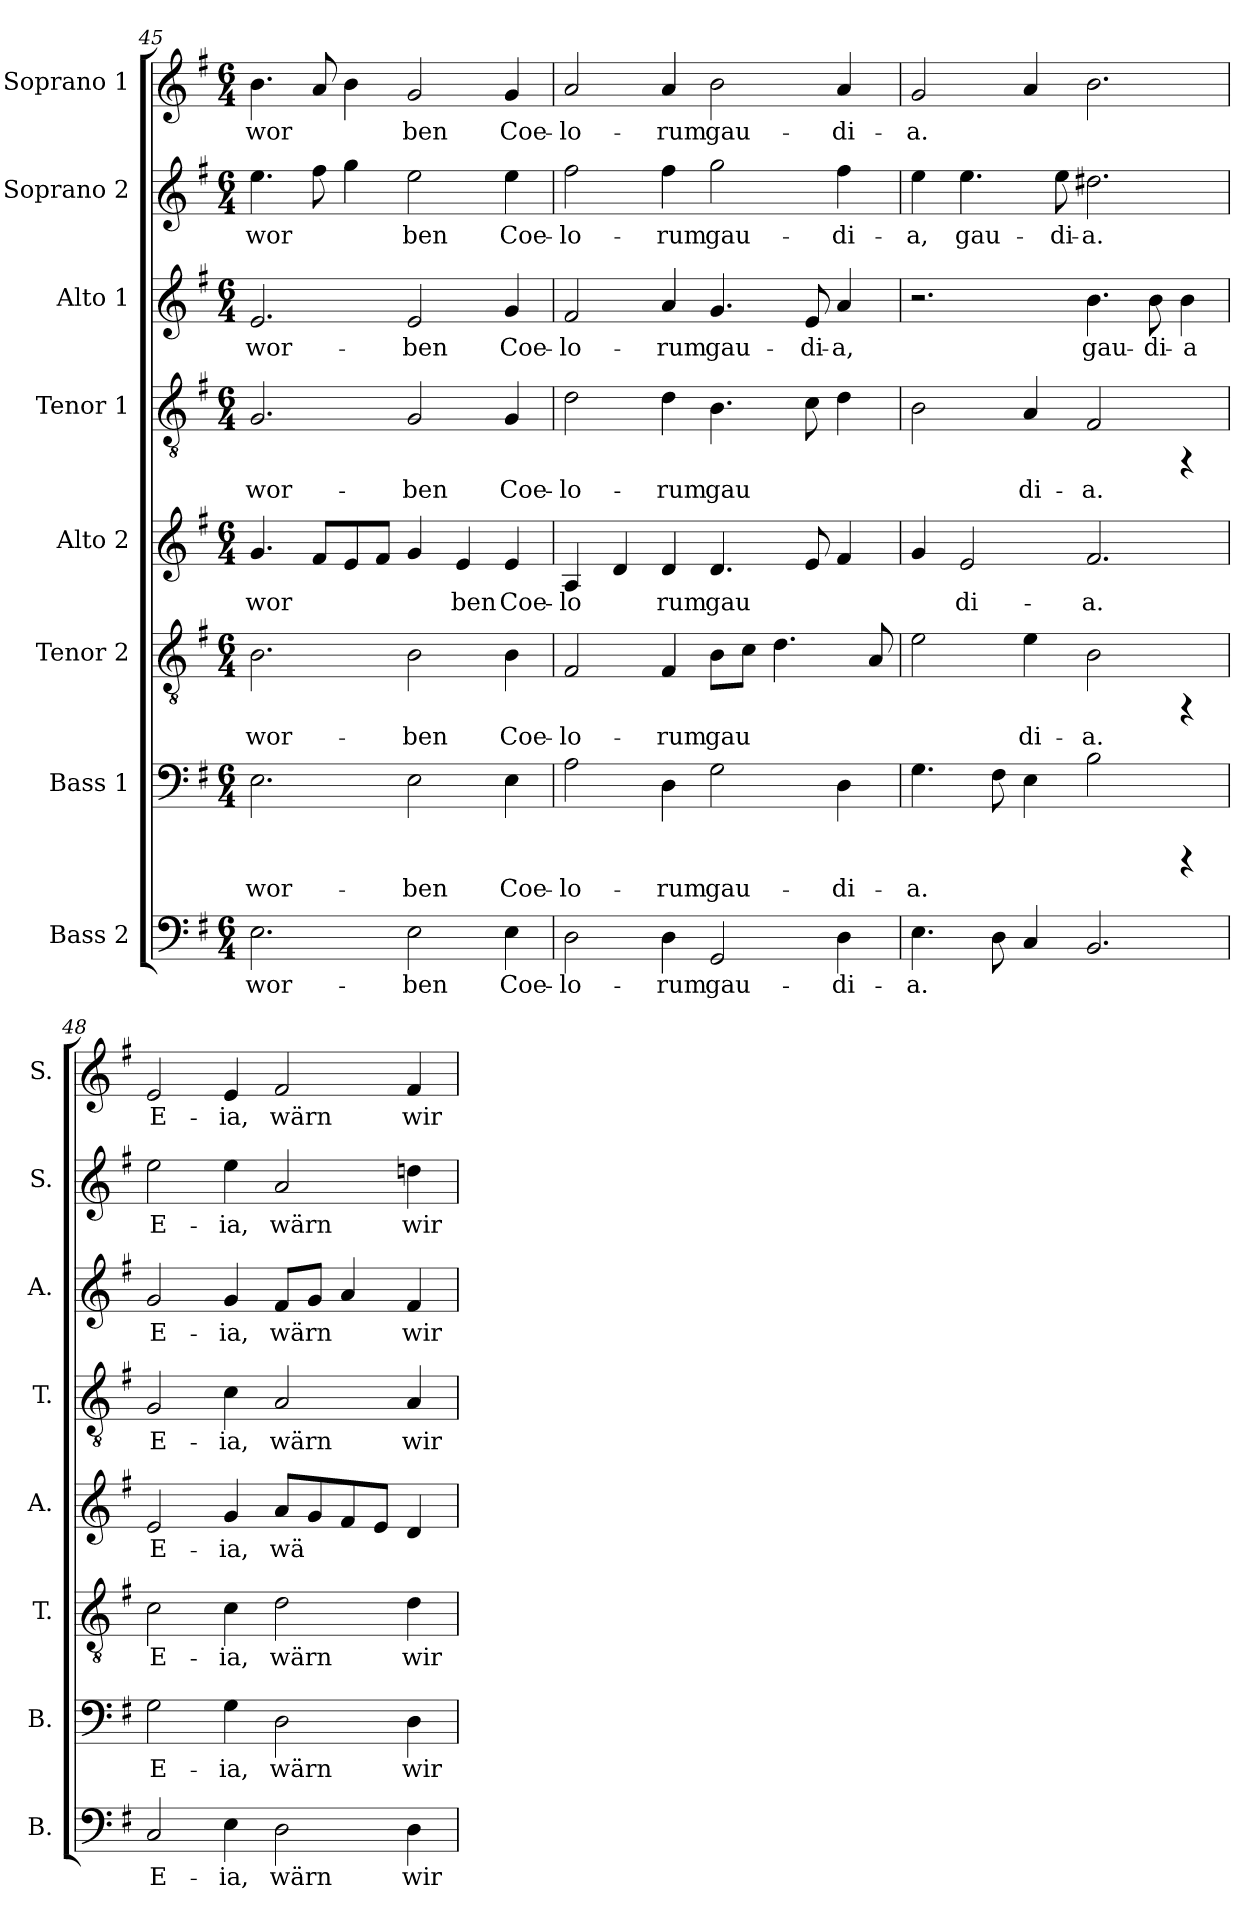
**kern	**text	**kern	**text	**kern	**text	**kern	**text	**kern	**text	**kern	**text	**kern	**text	**kern	**text
*part8	*part8	*part7	*part7	*part6	*part6	*part5	*part5	*part4	*part4	*part3	*part3	*part2	*part2	*part1	*part1
*staff8	*staff8	*staff7	*staff7	*staff6	*staff6	*staff5	*staff5	*staff4	*staff4	*staff3	*staff3	*staff2	*staff2	*staff1	*staff1
*I"Bass 2	*	*I"Bass 1	*	*I"Tenor 2	*	*I"Alto 2	*	*I"Tenor 1	*	*I"Alto 1	*	*I"Soprano 2	*	*I"Soprano 1	*
*I'B.	*	*I'B.	*	*I'T.	*	*I'A.	*	*I'T.	*	*I'A.	*	*I'S.	*	*I'S.	*
*clefF4	*	*clefF4	*	*clefGv2	*	*clefG2	*	*clefGv2	*	*clefG2	*	*clefG2	*	*clefG2	*
*k[f#]	*	*k[f#]	*	*k[f#]	*	*k[f#]	*	*k[f#]	*	*k[f#]	*	*k[f#]	*	*k[f#]	*
*G:	*	*G:	*	*G:	*	*G:	*	*G:	*	*G:	*	*G:	*	*G:	*
*M6/4	*	*M6/4	*	*M6/4	*	*M6/4	*	*M6/4	*	*M6/4	*	*M6/4	*	*M6/4	*
=45	=45	=45	=45	=45	=45	=45	=45	=45	=45	=45	=45	=45	=45	=45	=45
!	!LO:LY:b:cj	!	!LO:LY:b:cj	!	!LO:LY:b:cj	!	!LO:LY:b:cj	!	!LO:LY:b:cj	!	!LO:LY:b:cj	!	!LO:LY:b:cj	!	!LO:LY:b:cj
2.E\	-wor-	2.E\	-wor-	2.B\	-wor-	4.g/	-wor-	2.G/	-wor-	2.e/	-wor-	4.ee\	-wor-	4.b\	-wor-
!	!	!	!	!	!	!	!LO:LY:b:cj	!	!	!	!	!	!LO:LY:b:cj	!	!LO:LY:b:cj
.	.	.	.	.	.	8f#/L	--	.	.	.	.	8ff#\	--	8a/	--
!	!	!	!	!	!	!	!LO:LY:b:cj	!	!	!	!	!	!LO:LY:b:cj	!	!LO:LY:b:cj
.	.	.	.	.	.	8e/	--	.	.	.	.	4gg\	--	4b\	--
!	!	!	!	!	!	!	!LO:LY:b:cj	!	!	!	!	!	!	!	!
.	.	.	.	.	.	8f#/J	--	.	.	.	.	.	.	.	.
!	!LO:LY:b:cj	!	!LO:LY:b:cj	!	!LO:LY:b:cj	!	!LO:LY:b:cj	!	!LO:LY:b:cj	!	!LO:LY:b:cj	!	!LO:LY:b:cj	!	!LO:LY:b:cj
2E\	-ben	2E\	-ben	2B\	-ben	4g/	--	2G/	-ben	2e/	-ben	2ee\	-ben	2g/	-ben
!	!	!	!	!	!	!	!LO:LY:b:cj	!	!	!	!	!	!	!	!
.	.	.	.	.	.	4e/	-ben	.	.	.	.	.	.	.	.
!	!LO:LY:b:cj	!	!LO:LY:b:cj	!	!LO:LY:b:cj	!	!LO:LY:b:cj	!	!LO:LY:b:cj	!	!LO:LY:b:cj	!	!LO:LY:b:cj	!	!LO:LY:b:cj
4E\	Coe-	4E\	Coe-	4B\	Coe-	4e/	Coe-	4G/	Coe-	4g/	Coe-	4ee\	Coe-	4g/	Coe-
=46	=46	=46	=46	=46	=46	=46	=46	=46	=46	=46	=46	=46	=46	=46	=46
!	!LO:LY:b:cj	!	!LO:LY:b:cj	!	!LO:LY:b:cj	!	!LO:LY:b:cj	!	!LO:LY:b:cj	!	!LO:LY:b:cj	!	!LO:LY:b:cj	!	!LO:LY:b:cj
2D\	-lo-	2A\	-lo-	2F#/	-lo-	4A/	-lo-	2d\	-lo-	2f#/	-lo-	2ff#\	-lo-	2a/	-lo-
!	!	!	!	!	!	!	!LO:LY:b:cj	!	!	!	!	!	!	!	!
.	.	.	.	.	.	4d/	--	.	.	.	.	.	.	.	.
!	!LO:LY:b:cj	!	!LO:LY:b:cj	!	!LO:LY:b:cj	!	!LO:LY:b:cj	!	!LO:LY:b:cj	!	!LO:LY:b:cj	!	!LO:LY:b:cj	!	!LO:LY:b:cj
4D\	-rum	4D\	-rum	4F#/	-rum	4d/	-rum	4d\	-rum	4a/	-rum	4ff#\	-rum	4a/	-rum
!	!LO:LY:b:cj	!	!LO:LY:b:cj	!	!LO:LY:b:cj	!	!LO:LY:b:cj	!	!LO:LY:b:cj	!	!LO:LY:b:cj	!	!LO:LY:b:cj	!	!LO:LY:b:cj
2GG/	gau-	2G\	gau-	8B\L	gau-	4.d/	gau-	4.B\	gau-	4.g/	gau-	2gg\	gau-	2b\	gau-
!	!	!	!	!	!LO:LY:b:cj	!	!	!	!	!	!	!	!	!	!
.	.	.	.	8c\J	--	.	.	.	.	.	.	.	.	.	.
!	!	!	!	!	!LO:LY:b:cj	!	!	!	!	!	!	!	!	!	!
.	.	.	.	4.d\	--	.	.	.	.	.	.	.	.	.	.
!	!	!	!	!	!	!	!LO:LY:b:cj	!	!LO:LY:b:cj	!	!LO:LY:b:cj	!	!	!	!
.	.	.	.	.	.	8e/	--	8c\	--	8e/	-di-	.	.	.	.
!	!LO:LY:b:cj	!	!LO:LY:b:cj	!	!	!	!LO:LY:b:cj	!	!LO:LY:b:cj	!	!LO:LY:b:cj	!	!LO:LY:b:cj	!	!LO:LY:b:cj
4D\	-di-	4D\	-di-	.	.	4f#/	--	4d\	--	4a/	-a,	4ff#\	-di-	4a/	-di-
!	!	!	!	!	!LO:LY:b:cj	!	!	!	!	!	!	!	!	!	!
.	.	.	.	8A/	--	.	.	.	.	.	.	.	.	.	.
=47	=47	=47	=47	=47	=47	=47	=47	=47	=47	=47	=47	=47	=47	=47	=47
!	!LO:LY:b:cj	!	!LO:LY:b:cj	!	!LO:LY:b:cj	!	!LO:LY:b:cj	!	!LO:LY:b:cj	!	!	!	!LO:LY:b:cj	!	!LO:LY:b:cj
4.E\	-a.	4.G\	-a.	2e\	--	4g/	--	2B\	--	2.r	.	4ee\	-a,	2g/	-a.
!	!	!	!	!	!	!	!LO:LY:b:cj	!	!	!	!	!	!LO:LY:b:cj	!	!
.	.	.	.	.	.	2e/	-di-	.	.	.	.	4.ee\	gau-	.	.
!	!LO:LY:b:cj	!	!LO:LY:b:cj	!	!	!	!	!	!	!	!	!	!	!	!
8D\	.	8F#\	.	.	.	.	.	.	.	.	.	.	.	.	.
!	!LO:LY:b:cj	!	!LO:LY:b:cj	!	!LO:LY:b:cj	!	!	!	!LO:LY:b:cj	!	!	!	!	!	!LO:LY:b:cj
4C/	.	4E\	.	4e\	-di-	.	.	4A/	-di-	.	.	.	.	4a/	.
!	!	!	!	!	!	!	!	!	!	!	!	!	!LO:LY:b:cj	!	!
.	.	.	.	.	.	.	.	.	.	.	.	8ee\	-di-	.	.
!	!LO:LY:b:cj	!	!LO:LY:b:cj	!	!LO:LY:b:cj	!	!LO:LY:b:cj	!	!LO:LY:b:cj	!	!LO:LY:b:cj	!	!LO:LY:b:cj	!	!LO:LY:b:cj
2.BB/	.	2B\	.	2B\	-a.	2.f#/	-a.	2F#/	-a.	4.b\	gau-	2.dd#X\	-a.	2.b\	.
!	!	!	!	!	!	!	!	!	!	!	!LO:LY:b:cj	!	!	!	!
.	.	.	.	.	.	.	.	.	.	8b\	-di-	.	.	.	.
!	!	!	!	!	!	!	!	!	!	!	!LO:LY:b:cj	!	!	!	!
.	.	4rCCC	.	4rFF	.	.	.	4rFF	.	4b\	-a	.	.	.	.
!!LO:PB:g=z
=48	=48	=48	=48	=48	=48	=48	=48	=48	=48	=48	=48	=48	=48	=48	=48
!	!LO:LY:b:cj	!	!LO:LY:b:cj	!	!LO:LY:b:cj	!	!LO:LY:b:cj	!	!LO:LY:b:cj	!	!LO:LY:b:cj	!	!LO:LY:b:cj	!	!LO:LY:b:cj
2C/	E-	2G\	E-	2c\	E-	2e/	E-	2G/	E-	2g/	E-	2ee\	E-	2e/	E-
!	!LO:LY:b:cj	!	!LO:LY:b:cj	!	!LO:LY:b:cj	!	!LO:LY:b:cj	!	!LO:LY:b:cj	!	!LO:LY:b:cj	!	!LO:LY:b:cj	!	!LO:LY:b:cj
4E\	-ia,	4G\	-ia,	4c\	-ia,	4g/	-ia,	4c\	-ia,	4g/	-ia,	4ee\	-ia,	4e/	-ia,
!	!LO:LY:b:cj	!	!LO:LY:b:cj	!	!LO:LY:b:cj	!	!LO:LY:b:cj	!	!LO:LY:b:cj	!	!LO:LY:b:cj	!	!LO:LY:b:cj	!	!LO:LY:b:cj
2D\	wärn	2D\	wärn	2d\	wärn	8a/L	wä-	2A/	wärn	8f#/L	wärn	2a/	wärn	2f#/	wärn
!	!	!	!	!	!	!	!LO:LY:b:cj	!	!	!	!LO:LY:b:cj	!	!	!	!
.	.	.	.	.	.	8g/	--	.	.	8g/J	.	.	.	.	.
!	!	!	!	!	!	!	!LO:LY:b:cj	!	!	!	!LO:LY:b:cj	!	!	!	!
.	.	.	.	.	.	8f#/	--	.	.	4a/	.	.	.	.	.
!	!	!	!	!	!	!	!LO:LY:b:cj	!	!	!	!	!	!	!	!
.	.	.	.	.	.	8e/J	--	.	.	.	.	.	.	.	.
!	!LO:LY:b:cj	!	!LO:LY:b:cj	!	!LO:LY:b:cj	!	!LO:LY:b:cj	!	!LO:LY:b:cj	!	!LO:LY:b:cj	!	!LO:LY:b:cj	!	!LO:LY:b:cj
4D\	wir	4D\	wir	4d\	wir	4d/	--	4A/	wir	4f#/	wir	4ddn\	wir	4f#/	wir
=	=	=	=	=	=	=	=	=	=	=	=	=	=	=	=
*-	*-	*-	*-	*-	*-	*-	*-	*-	*-	*-	*-	*-	*-	*-	*-
